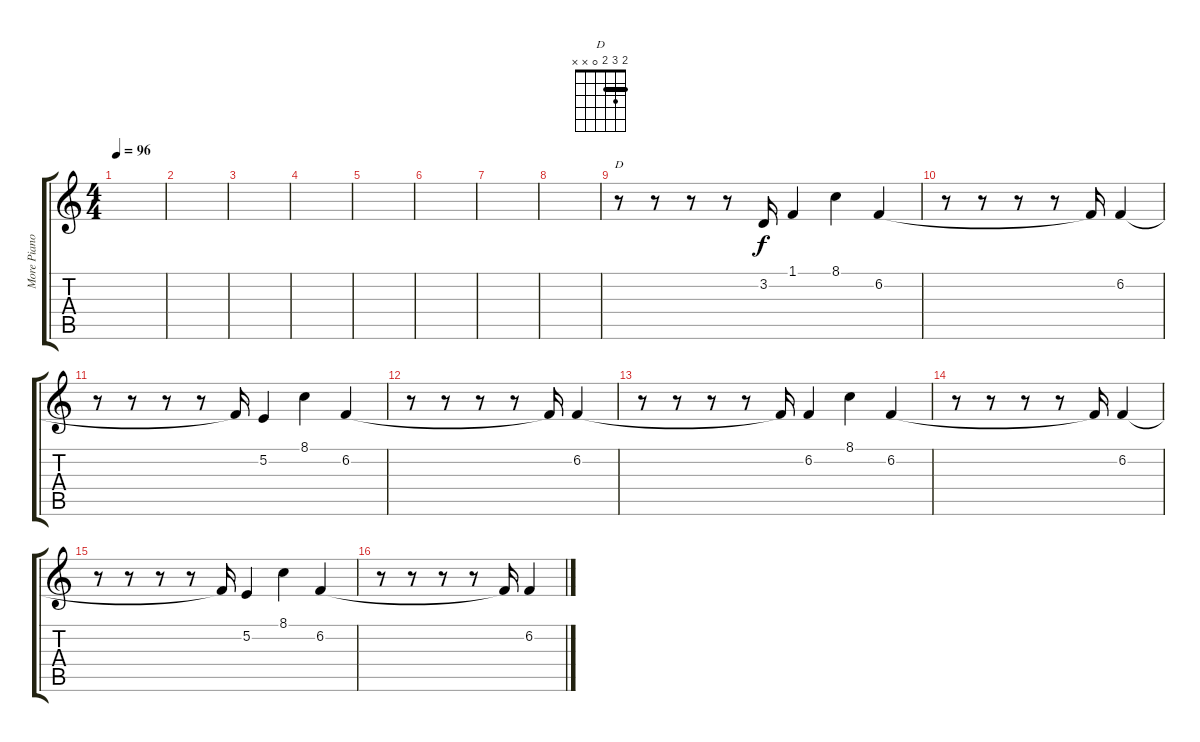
\track ("More Piano" "More Piano") {instrument acousticgrandpiano}
\staff {score tabs}
\tuning (E4 B3 G3 D3 A2 E2) {hide}
\chord ("D" 2 3 2 0 x x) {barre 2}
\ts (4 4)
\tempo 96
\clef g2
\ks c
|
|
|
|
|
|
|
|
r.8{ch "D"} r.8 r.8 r.8 3.2.16 1.1.4 8.1.4 6.2.4 |
r.8 r.8 r.8 r.8 6.2{t}.16 6.2.4 |
r.8 r.8 r.8 r.8 6.2{t}.16 5.2.4 8.1.4 6.2.4 |
r.8 r.8 r.8 r.8 6.2{t}.16 6.2.4 |
r.8 r.8 r.8 r.8 6.2{t}.16 6.2.4 8.1.4 6.2.4 |
r.8 r.8 r.8 r.8 6.2{t}.16 6.2.4 |
r.8 r.8 r.8 r.8 6.2{t}.16 5.2.4 8.1.4 6.2.4 |
r.8 r.8 r.8 r.8 6.2{t}.16 6.2.4
